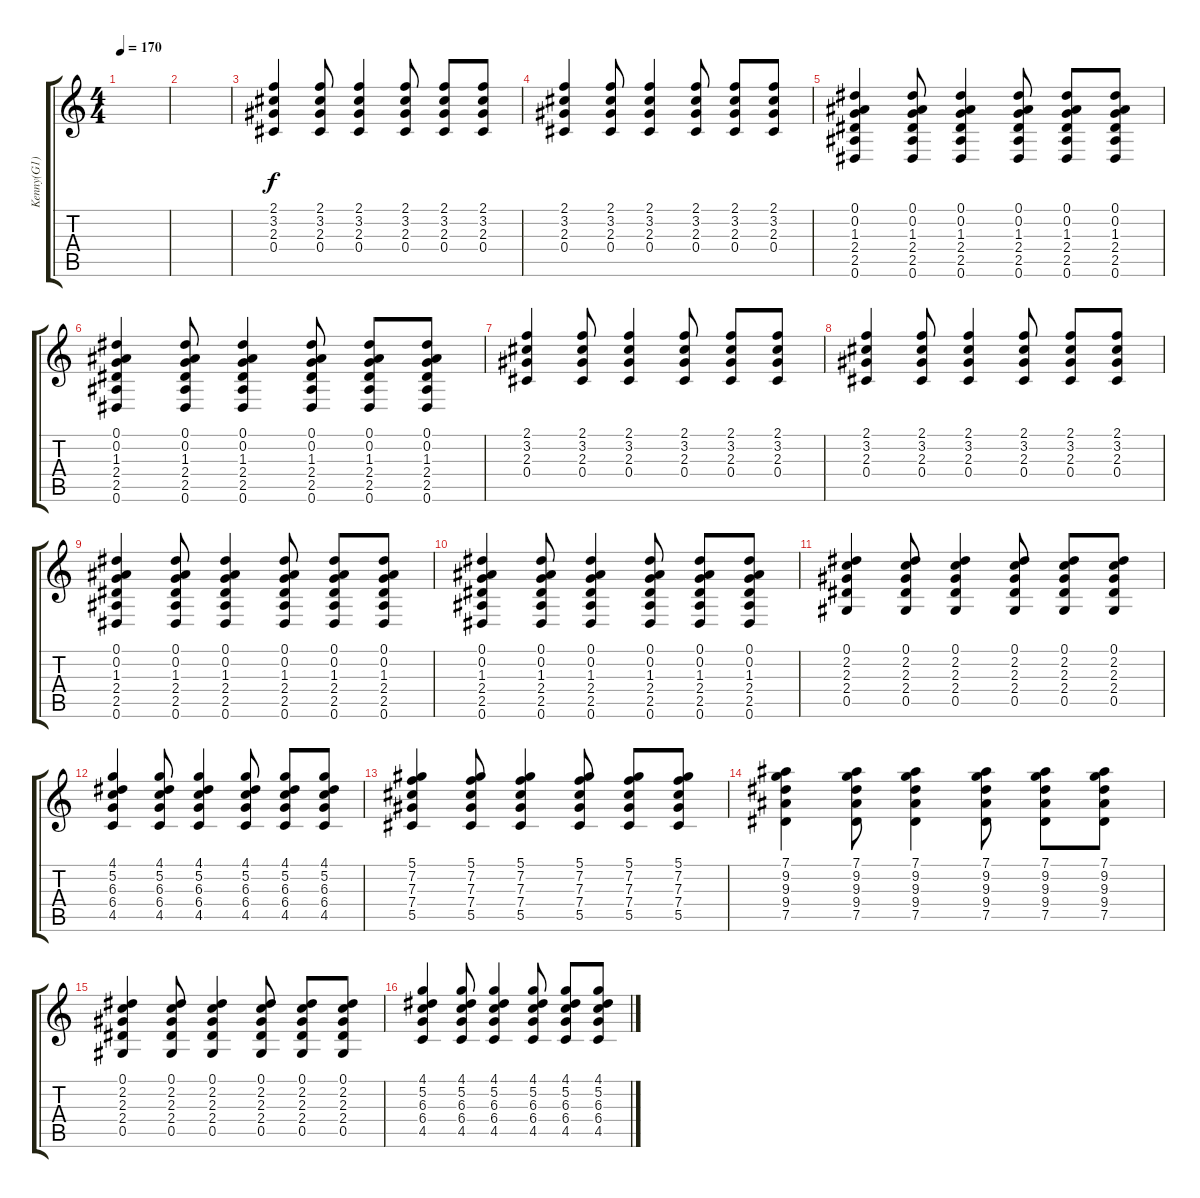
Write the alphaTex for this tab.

\track ("Kenny(G1)" "Kenny(G1)") {instrument distortionguitar}
\staff {score tabs}
\tuning (Eb4 Bb3 Gb3 Db3 Ab2 Eb2) {hide}
\ts (4 4)
\tempo 170
\clef g2
\ks c
|
|
(2.1 3.2 2.3 0.4).4 (2.1 3.2 2.3 0.4).8 (2.1 3.2 2.3 0.4).4 (2.1 3.2 2.3 0.4).8 (2.1 3.2 2.3 0.4).8 (2.1 3.2 2.3 0.4).8 |
(2.1 3.2 2.3 0.4).4 (2.1 3.2 2.3 0.4).8 (2.1 3.2 2.3 0.4).4 (2.1 3.2 2.3 0.4).8 (2.1 3.2 2.3 0.4).8 (2.1 3.2 2.3 0.4).8 |
(0.1 0.2 1.3 2.4 2.5 0.6).4 (0.1 0.2 1.3 2.4 2.5 0.6).8 (0.1 0.2 1.3 2.4 2.5 0.6).4 (0.1 0.2 1.3 2.4 2.5 0.6).8 (0.1 0.2 1.3 2.4 2.5 0.6).8 (0.1 0.2 1.3 2.4 2.5 0.6).8 |
(0.1 0.2 1.3 2.4 2.5 0.6).4 (0.1 0.2 1.3 2.4 2.5 0.6).8 (0.1 0.2 1.3 2.4 2.5 0.6).4 (0.1 0.2 1.3 2.4 2.5 0.6).8 (0.1 0.2 1.3 2.4 2.5 0.6).8 (0.1 0.2 1.3 2.4 2.5 0.6).8 |
(2.1 3.2 2.3 0.4).4 (2.1 3.2 2.3 0.4).8 (2.1 3.2 2.3 0.4).4 (2.1 3.2 2.3 0.4).8 (2.1 3.2 2.3 0.4).8 (2.1 3.2 2.3 0.4).8 |
(2.1 3.2 2.3 0.4).4 (2.1 3.2 2.3 0.4).8 (2.1 3.2 2.3 0.4).4 (2.1 3.2 2.3 0.4).8 (2.1 3.2 2.3 0.4).8 (2.1 3.2 2.3 0.4).8 |
(0.1 0.2 1.3 2.4 2.5 0.6).4 (0.1 0.2 1.3 2.4 2.5 0.6).8 (0.1 0.2 1.3 2.4 2.5 0.6).4 (0.1 0.2 1.3 2.4 2.5 0.6).8 (0.1 0.2 1.3 2.4 2.5 0.6).8 (0.1 0.2 1.3 2.4 2.5 0.6).8 |
(0.1 0.2 1.3 2.4 2.5 0.6).4 (0.1 0.2 1.3 2.4 2.5 0.6).8 (0.1 0.2 1.3 2.4 2.5 0.6).4 (0.1 0.2 1.3 2.4 2.5 0.6).8 (0.1 0.2 1.3 2.4 2.5 0.6).8 (0.1 0.2 1.3 2.4 2.5 0.6).8 |
(0.1 2.2 2.3 2.4 0.5).4 (0.1 2.2 2.3 2.4 0.5).8 (0.1 2.2 2.3 2.4 0.5).4 (0.1 2.2 2.3 2.4 0.5).8 (0.1 2.2 2.3 2.4 0.5).8 (0.1 2.2 2.3 2.4 0.5).8 |
(4.1 5.2 6.3 6.4 4.5).4 (4.1 5.2 6.3 6.4 4.5).8 (4.1 5.2 6.3 6.4 4.5).4 (4.1 5.2 6.3 6.4 4.5).8 (4.1 5.2 6.3 6.4 4.5).8 (4.1 5.2 6.3 6.4 4.5).8 |
(5.1 7.2 7.3 7.4 5.5).4 (5.1 7.2 7.3 7.4 5.5).8 (5.1 7.2 7.3 7.4 5.5).4 (5.1 7.2 7.3 7.4 5.5).8 (5.1 7.2 7.3 7.4 5.5).8 (5.1 7.2 7.3 7.4 5.5).8 |
(7.1 9.2 9.3 9.4 7.5).4 (7.1 9.2 9.3 9.4 7.5).8 (7.1 9.2 9.3 9.4 7.5).4 (7.1 9.2 9.3 9.4 7.5).8 (7.1 9.2 9.3 9.4 7.5).8 (7.1 9.2 9.3 9.4 7.5).8 |
(0.1 2.2 2.3 2.4 0.5).4 (0.1 2.2 2.3 2.4 0.5).8 (0.1 2.2 2.3 2.4 0.5).4 (0.1 2.2 2.3 2.4 0.5).8 (0.1 2.2 2.3 2.4 0.5).8 (0.1 2.2 2.3 2.4 0.5).8 |
(4.1 5.2 6.3 6.4 4.5).4 (4.1 5.2 6.3 6.4 4.5).8 (4.1 5.2 6.3 6.4 4.5).4 (4.1 5.2 6.3 6.4 4.5).8 (4.1 5.2 6.3 6.4 4.5).8 (4.1 5.2 6.3 6.4 4.5).8
